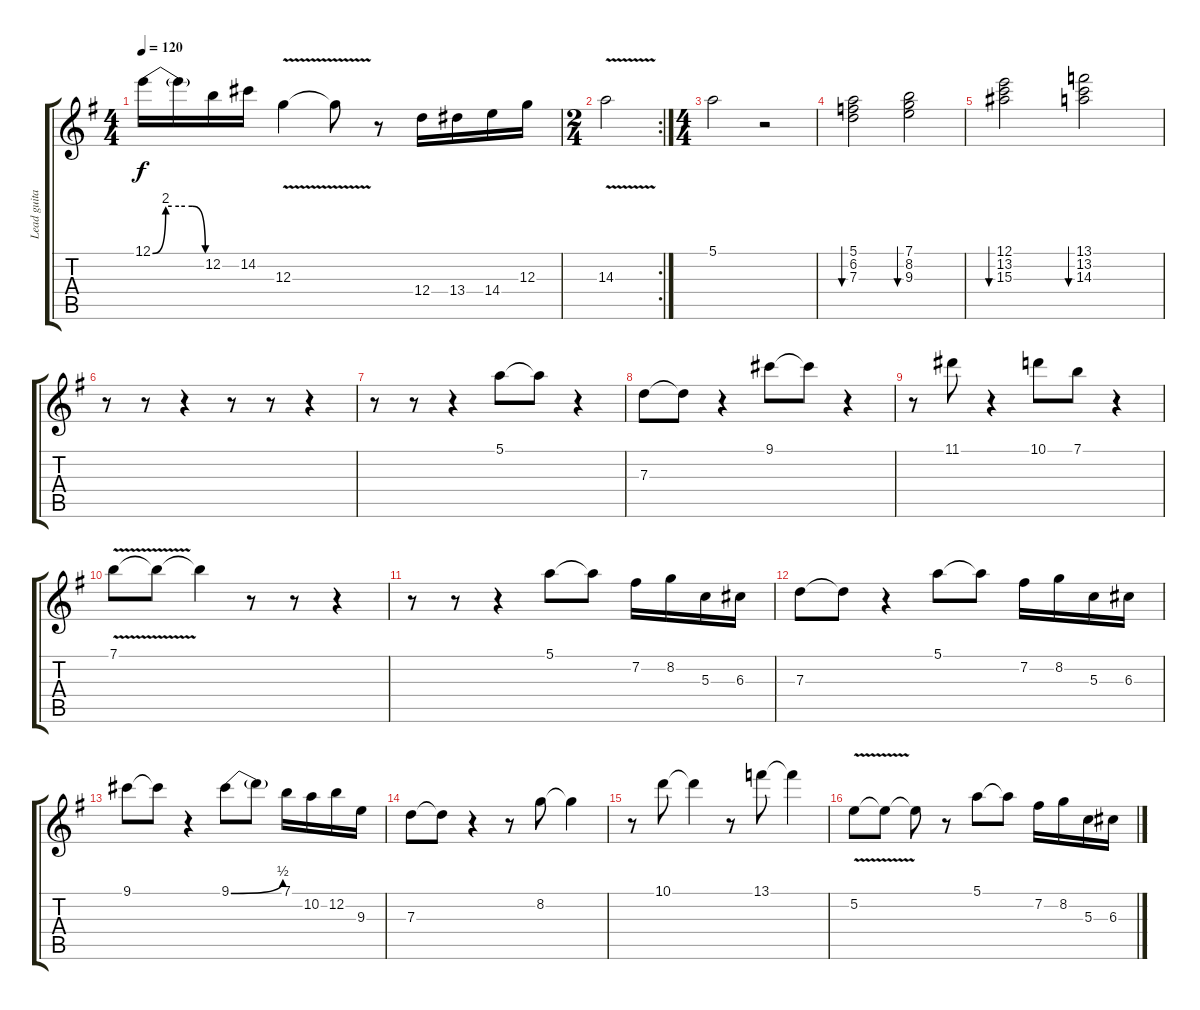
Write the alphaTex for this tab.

\track ("Lead guitar" "Lead guita") {instrument distortionguitar}
\staff {score tabs}
\tuning (E4 B3 G3 D3 A2 E2) {hide}
\ts (4 4)
\tempo 120
\clef g2
\ks eminor
12.1{be (custom 0 0 15 8 30 8 45 8 60 0)}.16{dy f} 12.1{t}.16 12.2.16 14.2.16 12.3{v}.4 12.3{t}.8 r.8 12.4.16 13.4.16 14.4.16 12.3.16 |
\rc 2
\ts (2 4)
14.3{v}.2 |
\ts (4 4)
5.1.2 r.2 |
(5.1 6.2 7.3).2{bu 480} (7.1 8.2 9.3).2{bu 480} |
(12.1 13.2 15.3).2{bu 480} (13.1 13.2 14.3).2{bu 480} |
r.8 r.8 r.4 r.8 r.8 r.4 |
r.8 r.8 r.4 5.1.8 5.1{t}.8 r.4 |
7.3.8 7.3{t}.8 r.4 9.1.8 9.1{t}.8 r.4 |
r.8 11.1.8 r.4 10.1.8 7.1.8 r.4 |
7.1{v}.8 7.1{t}.8 7.1{t}.4 r.8 r.8 r.4 |
r.8 r.8 r.4 5.1.8 5.1{t}.8 7.2.16 8.2.16 5.3.16 6.3.16 |
7.3.8 7.3{t}.8 r.4 5.1.8 5.1{t}.8 7.2.16 8.2.16 5.3.16 6.3.16 |
9.1.8 9.1{t}.8 r.4 9.1{be (bend 0 0 60 2)}.8 9.1{t}.8 7.1.16 10.2.16 12.2.16 9.3.16 |
7.3.8 7.3{t}.8 r.4 r.8 8.2.8 8.2{t}.4 |
r.8 10.1.8 10.1{t}.4 r.8 13.1.8 13.1{t}.4 |
5.2{v}.8 5.2{t}.8 5.2{t}.8 r.8 5.1.8 5.1{t}.8 7.2.16 8.2.16 5.3.16 6.3.16
